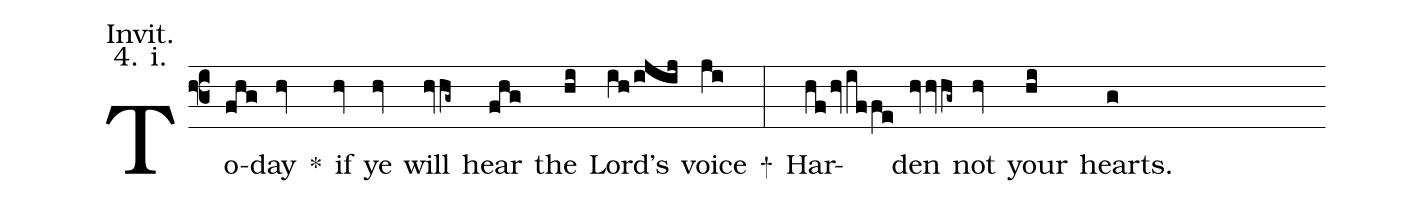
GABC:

annotation: Invit.;
annotation: 4. i.;
%%
(f3) To(fhg)day(hv) <sp>*</sp>() if(hv) ye(hv) will(hvhg~) hear(fhg) the(hi) Lord's(ih/ijij) voice(ji) <sp>+</sp>(:) Har(hfhv/iffe)den(hvvhg~) not(hv) your(hi) hearts.(g)
